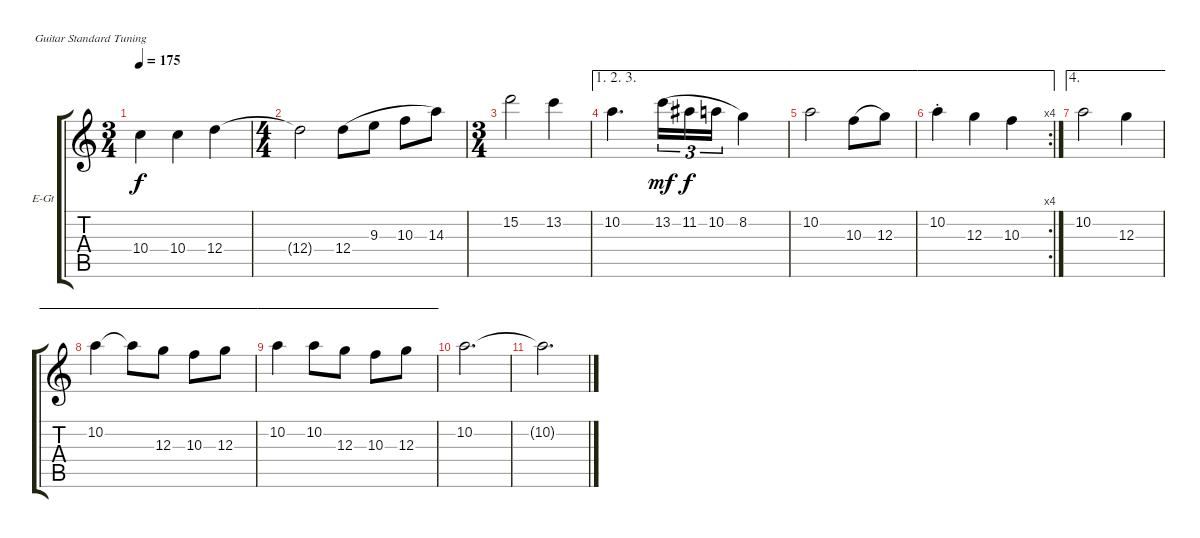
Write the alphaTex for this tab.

\defaultSystemsLayout 4
\bracketExtendMode groupsimilarinstruments
\firstSystemTrackNameOrientation horizontal
\otherSystemsTrackNameOrientation horizontal
\track ("Electric Guitar" "E-Gt") {instrument distortionguitar}
\staff {score tabs}
\tuning (E4 B3 G3 D3 A2 E2)
\ts (3 4)
\tempo 175
\clef g2
\ks c
10.4.4{dy f} 10.4.4 12.4.4 |
\ts (4 4)
12.4{t}.2 12.4.8{legatoorigin} 9.3.8{legatoorigin} 10.3.8{legatoorigin} 14.3.8 |
\ts (3 4)
15.2.2 13.2.4 |
\ae (1 2 3)
10.2.4{d} 13.2.16{tu (3 2) dy mf legatoorigin} 11.2.16{tu (3 2) dy f legatoorigin} 10.2.16{tu (3 2) legatoorigin} 8.2.4 |
\ae (1 2 3)
10.2.2 10.3.8{legatoorigin} 12.3.8 |
\ae (1 2 3)
\rc 4
10.2{st}.4 12.3.4 10.3.4 |
\ae 4
10.2.2 12.3.4 |
\ae 4
10.2.4 10.2{t}.8 12.3.8 10.3.8 12.3.8 |
\ae 4
10.2.4 10.2.8 12.3.8 10.3.8 12.3.8 |
10.2.2{d} |
10.2{t}.2{d}
